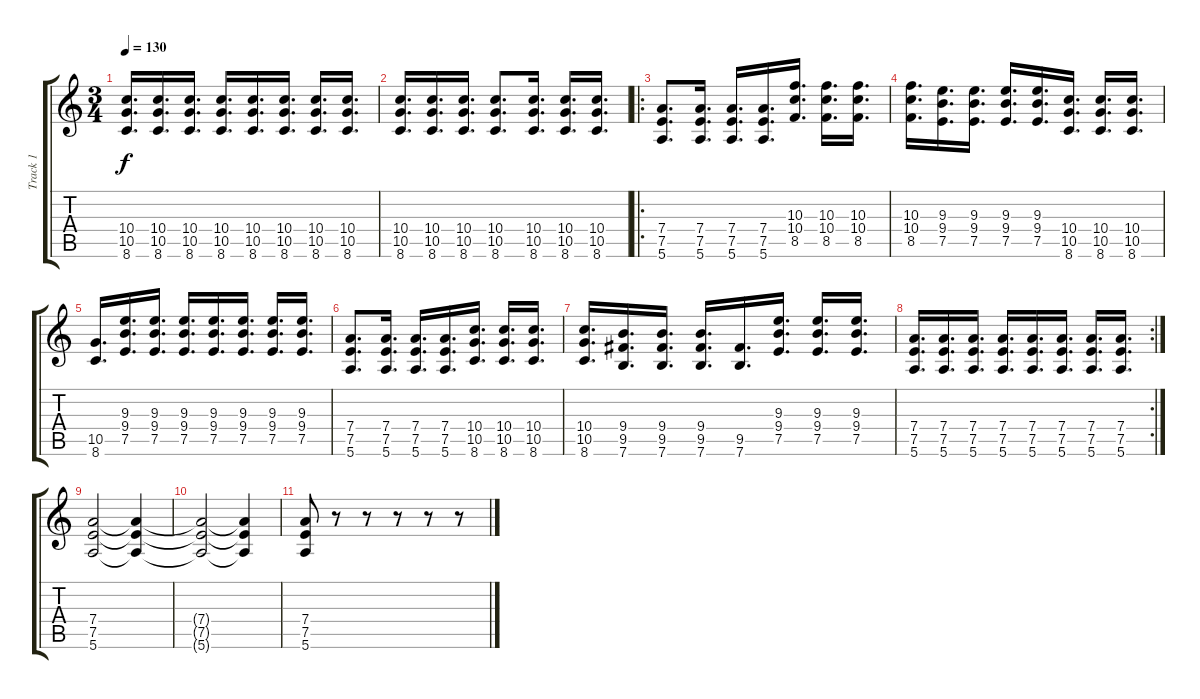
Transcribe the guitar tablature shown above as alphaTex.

\track ("Track 1" "Track 1") {instrument distortionguitar}
\staff {score tabs}
\tuning (E4 B3 G3 D3 A2 E2) {hide}
\ts (3 4)
\tempo 130
\clef g2
\ks c
(10.4 10.5 8.6).16{d dy f} (10.4 10.5 8.6).16{d} (10.4 10.5 8.6).16{d} (10.4 10.5 8.6).16{d} (10.4 10.5 8.6).16{d} (10.4 10.5 8.6).16{d} (10.4 10.5 8.6).16{d} (10.4 10.5 8.6).16{d} |
(10.4 10.5 8.6).16{d} (10.4 10.5 8.6).16{d} (10.4 10.5 8.6).16{d} (10.4 10.5 8.6).8{d} (10.4 10.5 8.6).16{d} (10.4 10.5 8.6).16{d} (10.4 10.5 8.6).16{d} |
\ro
(7.4 7.5 5.6).8{d} (7.4 7.5 5.6).16{d} (7.4 7.5 5.6).16{d} (7.4 7.5 5.6).16{d} (10.3 10.4 8.5).16{d} (10.3 10.4 8.5).16{d} (10.3 10.4 8.5).16{d} |
(10.3 10.4 8.5).16{d} (9.3 9.4 7.5).16{d} (9.3 9.4 7.5).16{d} (9.3 9.4 7.5).16{d} (9.3 9.4 7.5).16{d} (10.4 10.5 8.6).16{d} (10.4 10.5 8.6).16{d} (10.4 10.5 8.6).16{d} |
(10.5 8.6).16{d} (9.3 9.4 7.5).16{d} (9.3 9.4 7.5).16{d} (9.3 9.4 7.5).16{d} (9.3 9.4 7.5).16{d} (9.3 9.4 7.5).16{d} (9.3 9.4 7.5).16{d} (9.3 9.4 7.5).16{d} |
(7.4 7.5 5.6).8{d} (7.4 7.5 5.6).16{d} (7.4 7.5 5.6).16{d} (7.4 7.5 5.6).16{d} (10.4 10.5 8.6).16{d} (10.4 10.5 8.6).16{d} (10.4 10.5 8.6).16{d} |
(10.4 10.5 8.6).16{d} (9.4 9.5 7.6).16{d} (9.4 9.5 7.6).16{d} (9.4 9.5 7.6).16{d} (9.5 7.6).16{d} (9.3 9.4 7.5).16{d} (9.3 9.4 7.5).16{d} (9.3 9.4 7.5).16{d} |
\rc 2
(7.4 7.5 5.6).16{d} (7.4 7.5 5.6).16{d} (7.4 7.5 5.6).16{d} (7.4 7.5 5.6).16{d} (7.4 7.5 5.6).16{d} (7.4 7.5 5.6).16{d} (7.4 7.5 5.6).16{d} (7.4 7.5 5.6).16{d} |
(7.4 7.5 5.6).2 (7.4{t} 7.5{t} 5.6{t}).4 |
(7.4{t} 7.5{t} 5.6{t}).2 (7.4{t} 7.5{t} 5.6{t}).4 |
(7.4 7.5 5.6).8 r.8 r.8 r.8 r.8 r.8
